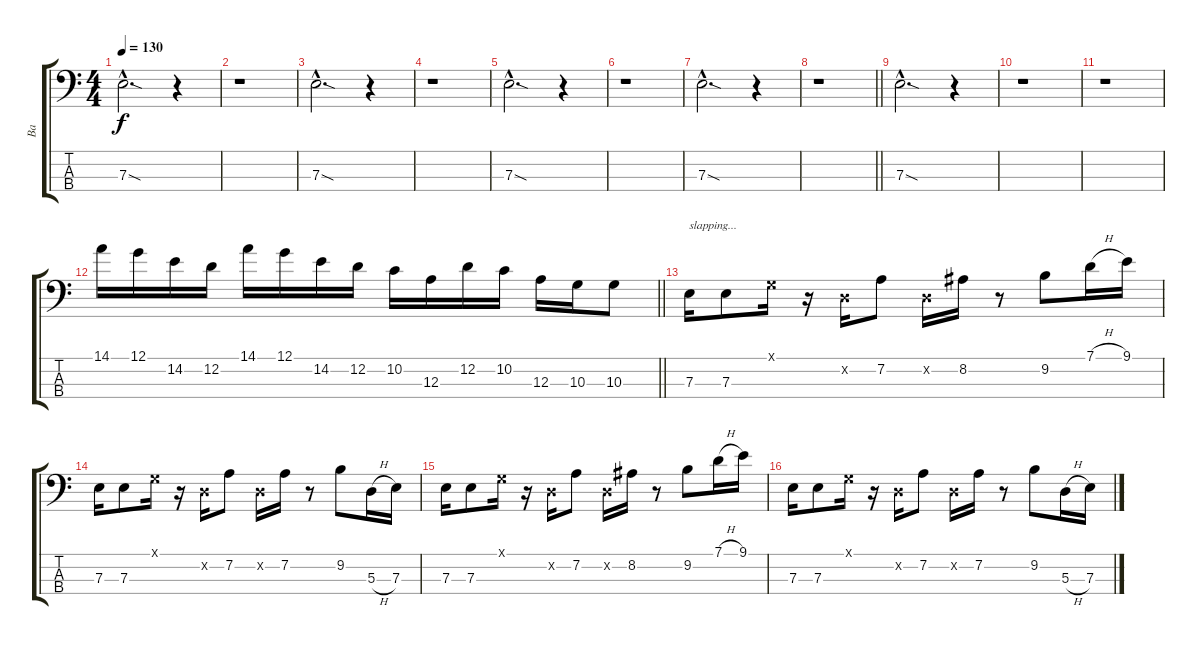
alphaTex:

\track ("Ba" "Ba") {instrument electricbassfinger}
\staff {score tabs}
\tuning (G2 D2 A1 E1) {hide}
\ts (4 4)
\tempo 130
\clef f4
\ks c
7.3{sod hac}.2{d dy f instrument electricbassfinger} r.4 |
r.1 |
7.3{sod hac}.2{d} r.4 |
r.1 |
7.3{sod hac}.2{d} r.4 |
r.1 |
7.3{sod hac}.2{d} r.4 |
\barLineRight lightlight
r.1 |
7.3{sod hac}.2{d} r.4 |
r.1 |
r.1 |
\barLineRight lightlight
14.1.16 12.1.16 14.2.16 12.2.16 14.1.16 12.1.16 14.2.16 12.2.16 10.2.16 12.3.16 12.2.16 10.2.16 12.3.16 10.3.16 10.3.8 |
7.3.16{txt "slapping..." instrument slapbass1} 7.3.8 0.1{x}.16 r.16 0.2{x}.16 7.2.8 0.2{x}.16 8.2.16 r.8 9.2.8 7.1{h}.16 9.1.16 |
7.3.16 7.3.8 0.1{x}.16 r.16 0.2{x}.16 7.2.8 0.2{x}.16 7.2.16 r.8 9.2.8 5.3{h}.16 7.3.16 |
7.3.16 7.3.8 0.1{x}.16 r.16 0.2{x}.16 7.2.8 0.2{x}.16 8.2.16 r.8 9.2.8 7.1{h}.16 9.1.16 |
7.3.16 7.3.8 0.1{x}.16 r.16 0.2{x}.16 7.2.8 0.2{x}.16 7.2.16 r.8 9.2.8 5.3{h}.16 7.3.16
